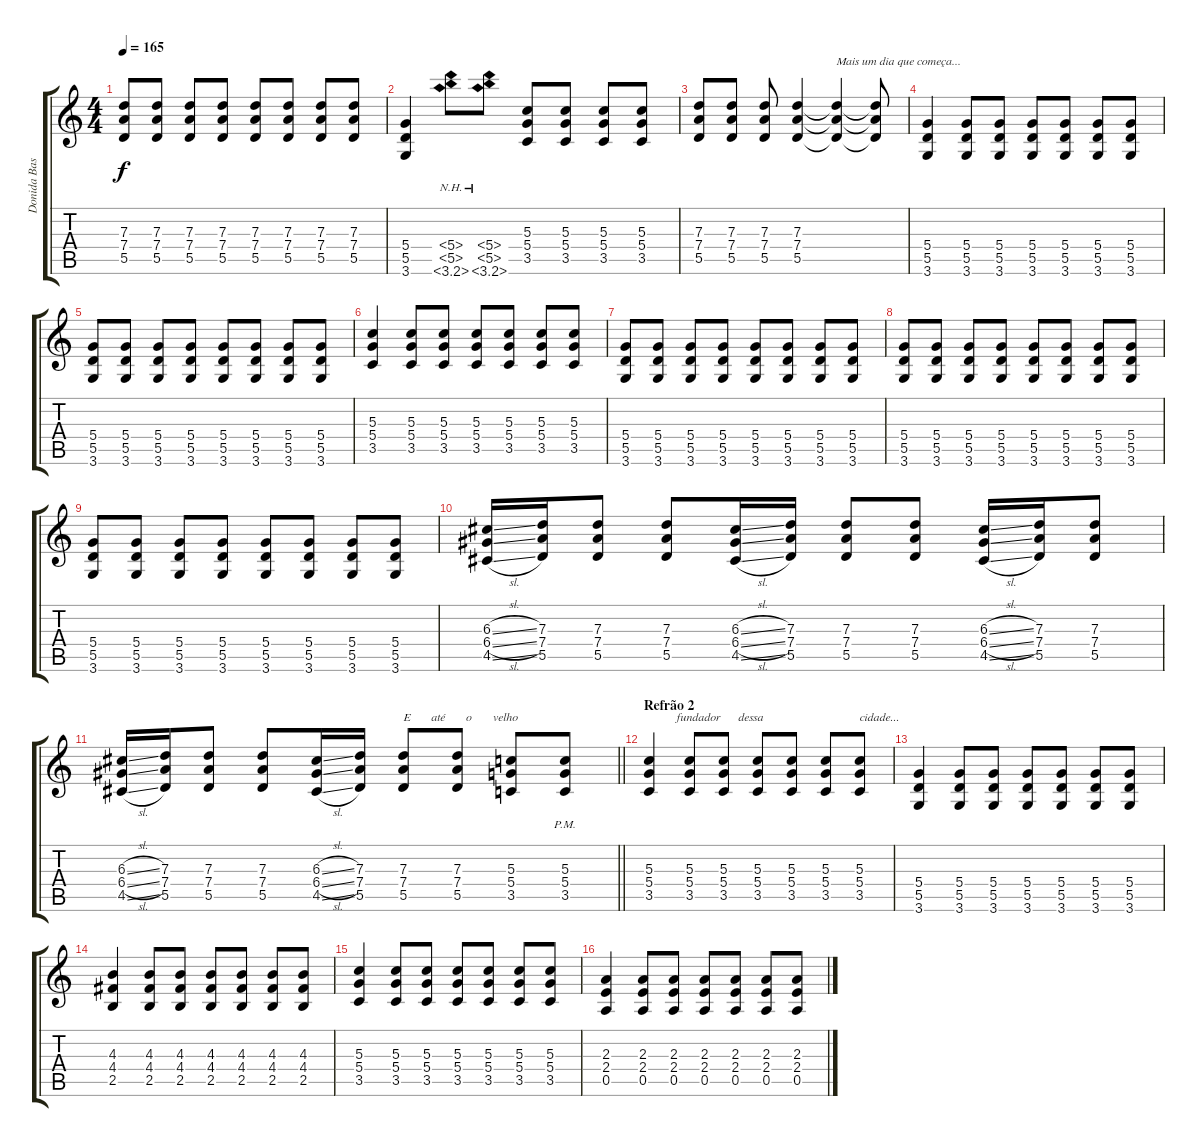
\track ("Donida Base" "Donida Bas") {instrument distortionguitar}
\staff {score tabs}
\tuning (E4 B3 G3 D3 A2 E2) {hide}
\ts (4 4)
\tempo 165
\clef g2
\ks c
(7.3 7.4 5.5).8{dy f} (7.3 7.4 5.5).8 (7.3 7.4 5.5).8 (7.3 7.4 5.5).8 (7.3 7.4 5.5).8 (7.3 7.4 5.5).8 (7.3 7.4 5.5).8 (7.3 7.4 5.5).8 |
(5.4 5.5 3.6).4 (5.4{nh} 5.5{nh} 3.6{nh}).8 (5.4{nh} 5.5{nh} 3.6{nh}).8 (5.3 5.4 3.5).8 (5.3 5.4 3.5).8 (5.3 5.4 3.5).8 (5.3 5.4 3.5).8 |
(7.3 7.4 5.5).8 (7.3 7.4 5.5).8 (7.3 7.4 5.5).8 (7.3 7.4 5.5).4 (7.3{t} 7.4{t} 5.5{t}).4{txt "Mais um dia que começa..."} (7.3{t} 7.4{t} 5.5{t}).8 |
(5.4 5.5 3.6).4 (5.4 5.5 3.6).8 (5.4 5.5 3.6).8 (5.4 5.5 3.6).8 (5.4 5.5 3.6).8 (5.4 5.5 3.6).8 (5.4 5.5 3.6).8 |
(5.4 5.5 3.6).8 (5.4 5.5 3.6).8 (5.4 5.5 3.6).8 (5.4 5.5 3.6).8 (5.4 5.5 3.6).8 (5.4 5.5 3.6).8 (5.4 5.5 3.6).8 (5.4 5.5 3.6).8 |
(5.3 5.4 3.5).4 (5.3 5.4 3.5).8 (5.3 5.4 3.5).8 (5.3 5.4 3.5).8 (5.3 5.4 3.5).8 (5.3 5.4 3.5).8 (5.3 5.4 3.5).8 |
(5.4 5.5 3.6).8 (5.4 5.5 3.6).8 (5.4 5.5 3.6).8 (5.4 5.5 3.6).8 (5.4 5.5 3.6).8 (5.4 5.5 3.6).8 (5.4 5.5 3.6).8 (5.4 5.5 3.6).8 |
(5.4 5.5 3.6).8 (5.4 5.5 3.6).8 (5.4 5.5 3.6).8 (5.4 5.5 3.6).8 (5.4 5.5 3.6).8 (5.4 5.5 3.6).8 (5.4 5.5 3.6).8 (5.4 5.5 3.6).8 |
(5.4 5.5 3.6).8 (5.4 5.5 3.6).8 (5.4 5.5 3.6).8 (5.4 5.5 3.6).8 (5.4 5.5 3.6).8 (5.4 5.5 3.6).8 (5.4 5.5 3.6).8 (5.4 5.5 3.6).8 |
(6.3{sl} 6.4{sl} 4.5{sl}).16 (7.3 7.4 5.5).16 (7.3 7.4 5.5).8 (7.3 7.4 5.5).8 (6.3{sl} 6.4{sl} 4.5{sl}).16 (7.3 7.4 5.5).16 (7.3 7.4 5.5).8 (7.3 7.4 5.5).8 (6.3{sl} 6.4{sl} 4.5{sl}).16 (7.3 7.4 5.5).16 (7.3 7.4 5.5).8 |
\barLineRight lightlight
(6.3{sl} 6.4{sl} 4.5{sl}).16 (7.3 7.4 5.5).16 (7.3 7.4 5.5).8 (7.3 7.4 5.5).8 (6.3{sl} 6.4{sl} 4.5{sl}).16 (7.3 7.4 5.5).16 (7.3 7.4 5.5).8{txt "E       até       o       velho  "} (7.3 7.4 5.5).8 (5.3 5.4 3.5).8 (5.3{pm} 5.4{pm} 3.5{pm}).8 |
\section ("" "Refrão 2")
(5.3 5.4 3.5).4{txt "         fundador      dessa"} (5.3 5.4 3.5).8 (5.3 5.4 3.5).8 (5.3 5.4 3.5).8 (5.3 5.4 3.5).8 (5.3 5.4 3.5).8 (5.3 5.4 3.5).8{txt "cidade..."} |
(5.4 5.5 3.6).4 (5.4 5.5 3.6).8 (5.4 5.5 3.6).8 (5.4 5.5 3.6).8 (5.4 5.5 3.6).8 (5.4 5.5 3.6).8 (5.4 5.5 3.6).8 |
(4.3 4.4 2.5).4 (4.3 4.4 2.5).8 (4.3 4.4 2.5).8 (4.3 4.4 2.5).8 (4.3 4.4 2.5).8 (4.3 4.4 2.5).8 (4.3 4.4 2.5).8 |
(5.3 5.4 3.5).4 (5.3 5.4 3.5).8 (5.3 5.4 3.5).8 (5.3 5.4 3.5).8 (5.3 5.4 3.5).8 (5.3 5.4 3.5).8 (5.3 5.4 3.5).8 |
(2.3 2.4 0.5).4 (2.3 2.4 0.5).8 (2.3 2.4 0.5).8 (2.3 2.4 0.5).8 (2.3 2.4 0.5).8 (2.3 2.4 0.5).8 (2.3 2.4 0.5).8
